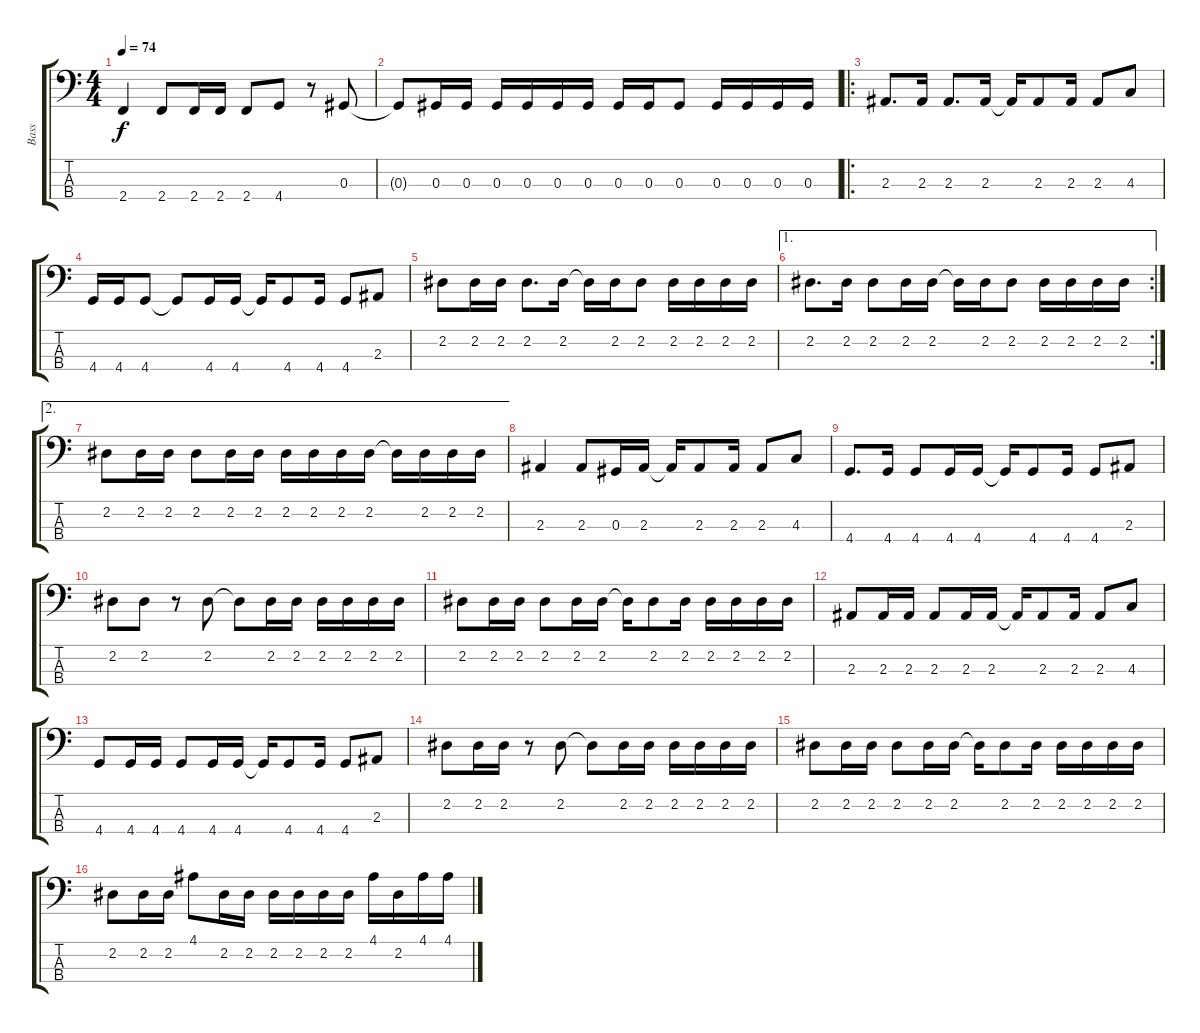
\track ("Bass" "Bass") {instrument electricbassfinger}
\staff {score tabs}
\tuning (Gb2 Db2 Ab1 Eb1) {hide}
\ts (4 4)
\tempo 74
\clef f4
\ks c
2.4.4{dy f} 2.4.8 2.4.16 2.4.16 2.4.8 4.4.8 r.8 0.3.8 |
0.3{t}.8 0.3.16 0.3.16 0.3.16 0.3.16 0.3.16 0.3.16 0.3.16 0.3.16 0.3.8 0.3.16 0.3.16 0.3.16 0.3.16 |
\ro
2.3.8{d} 2.3.16 2.3.8{d} 2.3.16 2.3{t}.16 2.3.8 2.3.16 2.3.8 4.3.8 |
4.4.16 4.4.16 4.4.8 4.4{t}.8 4.4.16 4.4.16 4.4{t}.16 4.4.8 4.4.16 4.4.8 2.3.8 |
2.2.8 2.2.16 2.2.16 2.2.8{d} 2.2.16 2.2{t}.16 2.2.16 2.2.8 2.2.16 2.2.16 2.2.16 2.2.16 |
\ae 1
\rc 2
2.2.8{d} 2.2.16 2.2.8 2.2.16 2.2.16 2.2{t}.16 2.2.16 2.2.8 2.2.16 2.2.16 2.2.16 2.2.16 |
\ae 2
2.2.8 2.2.16 2.2.16 2.2.8 2.2.16 2.2.16 2.2.16 2.2.16 2.2.16 2.2.16 2.2{t}.16 2.2.16 2.2.16 2.2.16 |
2.3.4 2.3.8 0.3.16 2.3.16 2.3{t}.16 2.3.8 2.3.16 2.3.8 4.3.8 |
4.4.8{d} 4.4.16 4.4.8 4.4.16 4.4.16 4.4{t}.16 4.4.8 4.4.16 4.4.8 2.3.8 |
2.2.8 2.2.8 r.8 2.2.8 2.2{t}.8 2.2.16 2.2.16 2.2.16 2.2.16 2.2.16 2.2.16 |
2.2.8 2.2.16 2.2.16 2.2.8 2.2.16 2.2.16 2.2{t}.16 2.2.8 2.2.16 2.2.16 2.2.16 2.2.16 2.2.16 |
2.3.8 2.3.16 2.3.16 2.3.8 2.3.16 2.3.16 2.3{t}.16 2.3.8 2.3.16 2.3.8 4.3.8 |
4.4.8 4.4.16 4.4.16 4.4.8 4.4.16 4.4.16 4.4{t}.16 4.4.8 4.4.16 4.4.8 2.3.8 |
2.2.8 2.2.16 2.2.16 r.8 2.2.8 2.2{t}.8 2.2.16 2.2.16 2.2.16 2.2.16 2.2.16 2.2.16 |
2.2.8 2.2.16 2.2.16 2.2.8 2.2.16 2.2.16 2.2{t}.16 2.2.8 2.2.16 2.2.16 2.2.16 2.2.16 2.2.16 |
2.2.8 2.2.16 2.2.16 4.1.8 2.2.16 2.2.16 2.2.16 2.2.16 2.2.16 2.2.16 4.1.16 2.2.16 4.1.16 4.1.16
